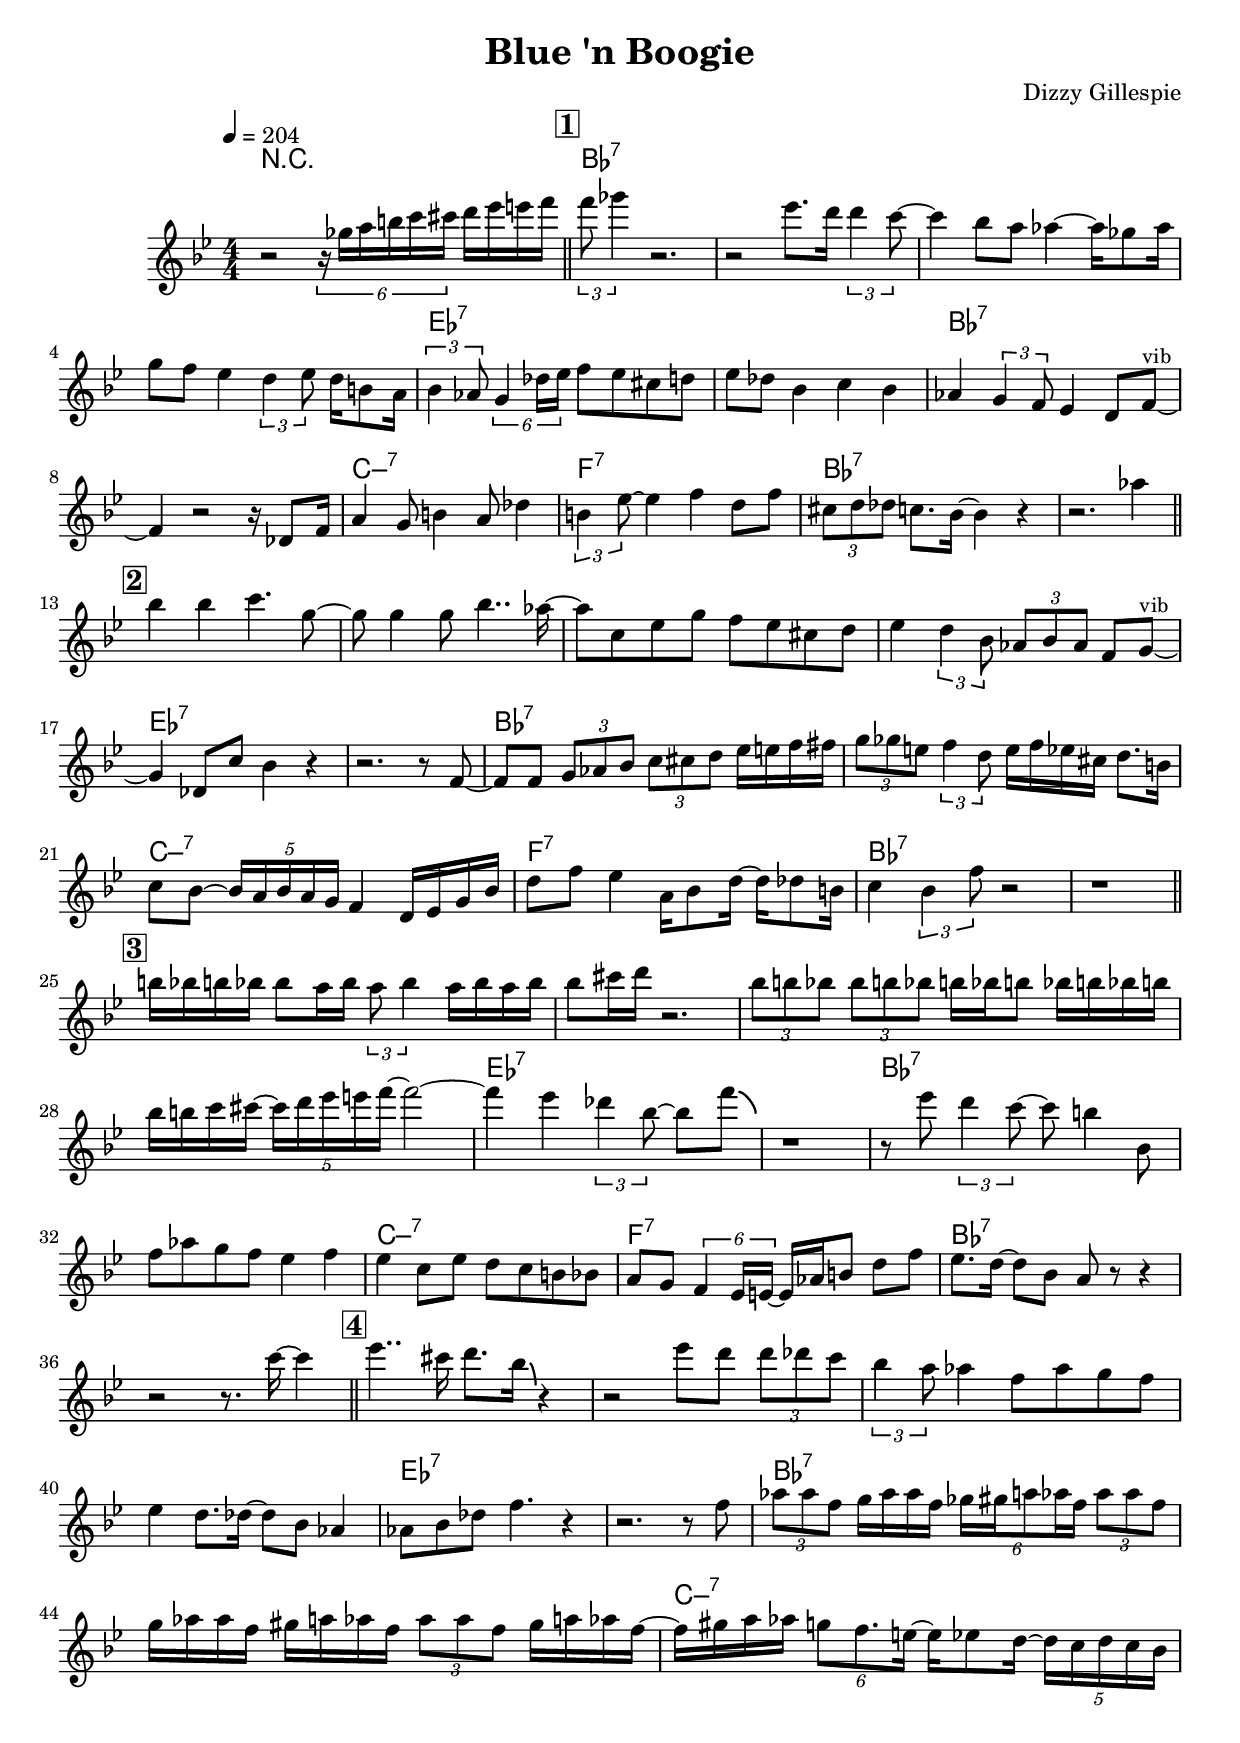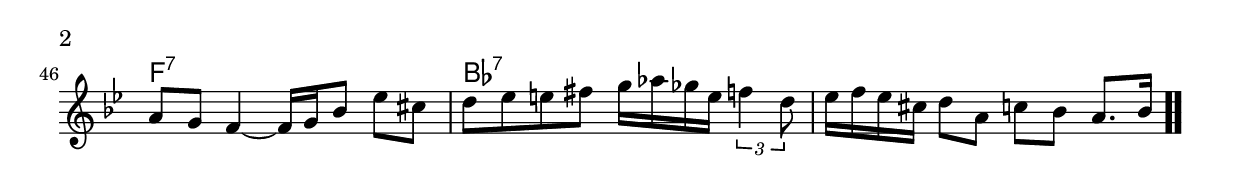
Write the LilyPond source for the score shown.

\version "2.13.2"

#(ly:set-option 'point-and-click #f)

\header {
  title = "Blue 'n Boogie"
  composer = "Dizzy Gillespie"
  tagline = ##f
}
global =
{
    \override Staff.TimeSignature #'style = #'()
    \time 4/4
    \clef "treble"
    \key bes \major
    \override Rest #'direction = #'0
    \override MultiMeasureRest #'staff-position = #0
}
\score
{
<<
    \transpose c' c'

    \new ChordNames { \chords {
      \set majorSevenSymbol = \markup { "maj7" }
      \set minorChordModifier = \markup { \char ##x2013 }
      | r1 
      | bes1:7 | s1 | s1 | s1 | es1:7 | s1 | bes1:7 | s1 
      | c1:min7 | f1:7 | bes1:7 | s1 | s1 | s1 | s1 | s1 
      | es1:7 | s1 | bes1:7 | s1 | c1:min7 | f1:7 | bes1:7 | s1 
      | s1 | s1 | s1 | s1 | es1:7 | s1 | bes1:7 | s1 
      | c1:min7 | f1:7 | bes1:7 | s1 | s1 | s1 | s1 | s1 
      | es1:7 | s1 | bes1:7 | s1 | c1:min7 | f1:7 | bes1:7|
      }
      }

    \new Staff
    <<
    \transpose c' c'

    {
      \global
  		%\override Score.MetronomeMark #'transparent = ##t
  		%\override Score.MetronomeMark #'stencil = ##f
  		
  		\override HorizontalBracket #'direction = #UP
  		\override HorizontalBracket #'bracket-flare = #'(0 . 0)
  		
  		\override TextSpanner #'dash-fraction = #1.0
  		\override TextSpanner #'bound-details #'left #'text = \markup{ \concat{\draw-line #'(0 . -1.0) \draw-line #'(1.0 . 0) }}
  		\override TextSpanner #'bound-details #'right #'text = \markup{ \concat{ \draw-line #'(1.0 . 0) \draw-line #'(0 . -1.0) }}
          \set Score.markFormatter = #format-mark-box-numbers


      \tempo 4 = 204
      \set Score.currentBarNumber = #0
     
      | r2 \tuplet 6/4 {r16 ges''16 a''16 b''16 c'''16 cis'''16} d'''16 es'''16 e'''16 f'''16 
      \bar "||" \mark \default \tuplet 3/2 {f'''8 ges'''4} r2. 
      | r2 es'''8. d'''16 \tuplet 3/2 {d'''4 c'''8~} 
      | c'''4 bes''8 a''8 aes''4~ aes''16 ges''8 aes''16 
      | g''8 f''8 es''4 \tuplet 3/2 {d''4 es''8} d''16 b'8 a'16 
      | \tuplet 3/2 {bes'4 aes'8} \tuplet 6/4 {g'4 des''16 es''16} f''8 es''8 cis''8 d''8 
      | es''8 des''8 bes'4 c''4 bes'4 
      | aes'4 \tuplet 3/2 {g'4 f'8} es'4 d'8 f'8~^\markup{\left-align \small vib} 
      | f'4 r2 r16 des'8 f'16 
      | a'4 g'8 b'4 a'8 des''4 
      | \tuplet 3/2 {b'4 es''8~} es''4 f''4 d''8 f''8 
      | \tuplet 3/2 {cis''8 d''8 des''8} c''8. bes'16~ bes'4 r4 
      | r2. aes''4 
      \bar "||" \mark \default bes''4 bes''4 c'''4. g''8~ 
      | g''8 g''4 g''8 bes''4.. aes''16~ 
      | aes''8 c''8 es''8 g''8 f''8 es''8 cis''8 d''8 
      | es''4 \tuplet 3/2 {d''4 bes'8} \tuplet 3/2 {aes'8 bes'8 aes'8} f'8 g'8~^\markup{\left-align \small vib} 
      | g'4 des'8 c''8 bes'4 r4 
      | r2. r8 f'8~ 
      | f'8 f'8 \tuplet 3/2 {g'8 aes'8 bes'8} \tuplet 3/2 {c''8 cis''8 d''8} es''16 e''16 f''16 fis''16 
      | \tuplet 3/2 {g''8 ges''8 e''8} \tuplet 3/2 {f''4 d''8} e''16 f''16 es''16 cis''16 d''8. b'16 
      | c''8 bes'8~ \tuplet 5/4 {bes'16 a'16 bes'16 a'16 g'16} f'4 d'16 es'16 g'16 bes'16 
      | d''8 f''8 es''4 a'16 bes'8 d''16~ d''16 des''8 b'16 
      | c''4 \tuplet 3/2 {bes'4 f''8} r2 
      | r1 
      \bar "||" \mark \default b''16 bes''16 b''16 bes''16 bes''8 a''16 bes''16 \tuplet 3/2 {a''8 bes''4} a''16 bes''16 a''16 bes''16 
      | bes''8 cis'''16 d'''16 r2. 
      | \tuplet 3/2 {bes''8 b''8 bes''8} \tuplet 3/2 {bes''8 b''8 bes''8} b''16 bes''16 b''8 bes''16 b''16 bes''16 b''16 
      | bes''16 b''16 c'''16 cis'''16~ \tuplet 5/4 {cis'''16 d'''16 es'''16 e'''16 f'''16~} f'''2~ 
      | f'''4 es'''4 \tuplet 3/2 {des'''4 bes''8~} bes''8 f'''8\bendAfter #-4  
      | r1 
      | r8 es'''8 \tuplet 3/2 {d'''4 c'''8~} c'''8 b''4 bes'8 
      | f''8 aes''8 g''8 f''8 es''4 f''4 
      | es''4 c''8 es''8 d''8 c''8 b'8 bes'8 
      | a'8 g'8 \tuplet 6/4 {f'4 es'16 e'16~} e'16 aes'16 b'8 d''8 f''8 
      | es''8. d''16~ d''8 bes'8 a'8 r8 r4 
      | r2 r8. c'''16~ c'''4 
      \bar "||" \mark \default es'''4.. cis'''16 d'''8. bes''16\bendAfter #-4  r4 
      | r2 es'''8 d'''8 \tuplet 3/2 {d'''8 des'''8 c'''8} 
      | \tuplet 3/2 {bes''4 a''8} aes''4 f''8 aes''8 g''8 f''8 
      | es''4 d''8. des''16~ des''8 bes'8 aes'4 
      | aes'8 bes'8 des''8 f''4. r4 
      | r2. r8 f''8 
      | \tuplet 3/2 {aes''8 aes''8 f''8} g''16 aes''16 aes''16 f''16 \tuplet 6/4 {ges''16 gis''16 a''8 aes''16 f''16} \tuplet 3/2 {aes''8 aes''8 f''8} 
      | g''16 aes''16 aes''16 f''16 gis''16 a''16 aes''16 f''16 \tuplet 3/2 {aes''8 aes''8 f''8} gis''16 a''16 aes''16 f''16~ 
      | f''16 gis''16 a''16 aes''16 \tuplet 6/4 {g''8 f''8. e''16~} e''16 es''8 d''16~ \tuplet 5/4 {d''16 c''16 d''16 c''16 bes'16} 
      | a'8 g'8 f'4~ f'16 g'16 bes'8 es''8 cis''8 
      | d''8 es''8 e''8 fis''8 g''16 aes''16 ges''16 e''16 \tuplet 3/2 {f''4 d''8} 
      | es''16 f''16 es''16 cis''16 d''8 a'8 c''8 bes'8 a'8. bes'16\bar  ".."
    }
    >>
>>    
}
